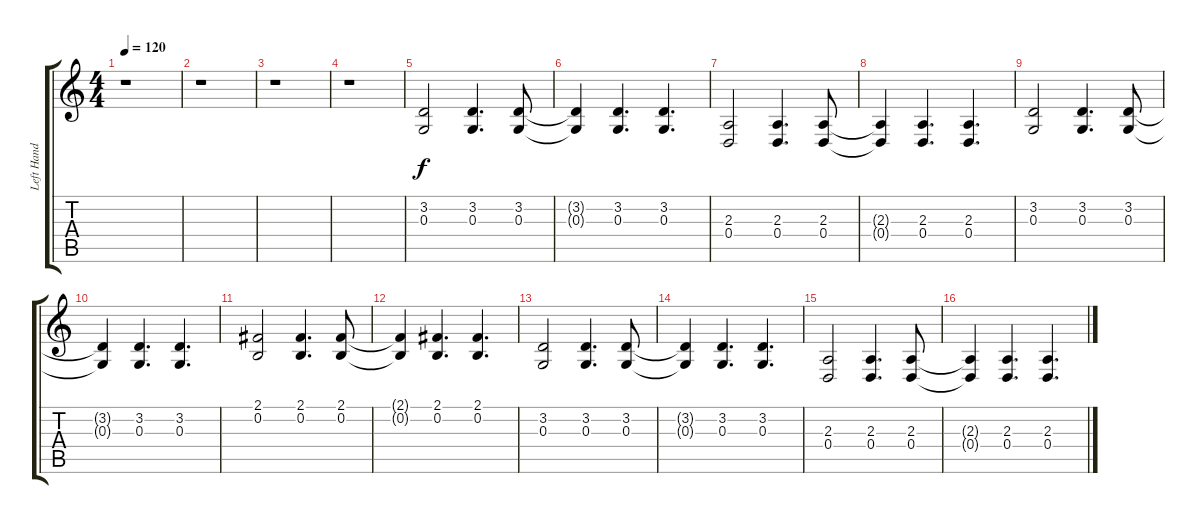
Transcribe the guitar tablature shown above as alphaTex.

\track ("Left Hand (MIDI)" "Left Hand ") {instrument acousticgrandpiano}
\staff {score tabs}
\tuning (E4 B3 G3 D3 A2 E2) {hide}
\ts (4 4)
\tempo 120
\clef g2
\ks c
r.1{dy f} |
r.1 |
r.1 |
r.1 |
(3.2 0.3).2 (3.2 0.3).4{d} (3.2 0.3).8 |
(3.2{t} 0.3{t}).4 (3.2 0.3).4{d} (3.2 0.3).4{d} |
(2.3 0.4).2 (2.3 0.4).4{d} (2.3 0.4).8 |
(2.3{t} 0.4{t}).4 (2.3 0.4).4{d} (2.3 0.4).4{d} |
(3.2 0.3).2 (3.2 0.3).4{d} (3.2 0.3).8 |
(3.2{t} 0.3{t}).4 (3.2 0.3).4{d} (3.2 0.3).4{d} |
(2.1 0.2).2 (2.1 0.2).4{d} (2.1 0.2).8 |
(2.1{t} 0.2{t}).4 (2.1 0.2).4{d} (2.1 0.2).4{d} |
(3.2 0.3).2 (3.2 0.3).4{d} (3.2 0.3).8 |
(3.2{t} 0.3{t}).4 (3.2 0.3).4{d} (3.2 0.3).4{d} |
(2.3 0.4).2 (2.3 0.4).4{d} (2.3 0.4).8 |
(2.3{t} 0.4{t}).4 (2.3 0.4).4{d} (2.3 0.4).4{d}
